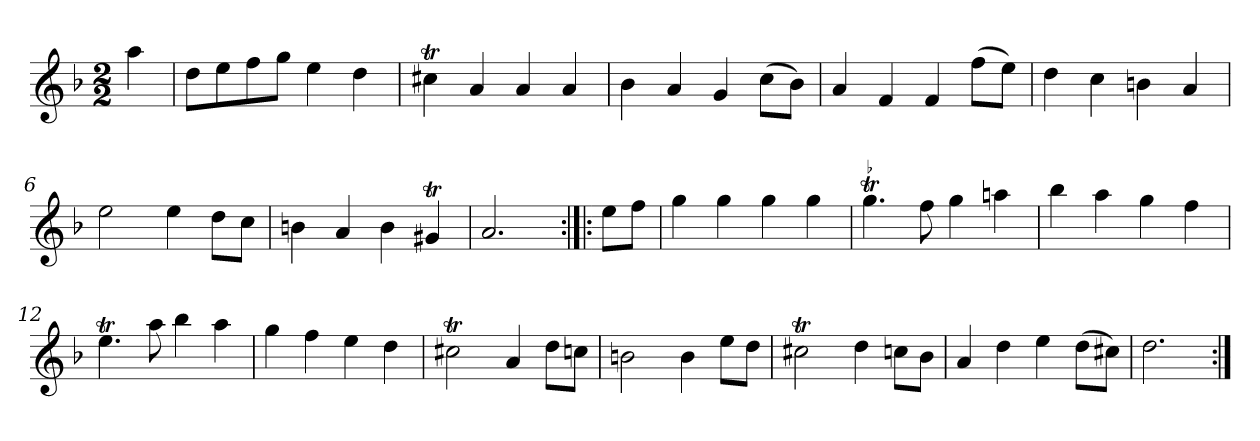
**kern
*part1
*staff1
*clefG2
*k[b-]
*d:
*M2/2
*MM152
=
4aa
=1
8dd\L
8ee\
8ff\
8gg\J
4ee
4dd
=2
4cc#Xt
4a
4a
4a
=3
4b-
4a
4g
(8cc\L
8b-\J)
=4
4a
4f
4f
(8ff\L
8ee\J)
=5
4dd
4cc
4bn
4a
=6
2ee
4ee
8dd\L
8cc\J
=7
4bn
4a
4b
4g#Xt
=8
2.a
=:|!|:
8ee\L
8ff\J
=9
4gg
4gg
4gg
4gg
=10
!LO:TR:acc=-
4.ggt
8ff
4gg
4aan
=11
4bb-
4aa
4gg
4ff
=12
4.eet
8aa
4bb-
4aa
=13
4gg
4ff
4ee
4dd
=14
2cc#Xt
4a
8dd\L
8ccn\J
=15
2bn
4b
8ee\L
8dd\J
=16
2cc#Xt
4dd
8ccn\L
8b-\J
=17
4a
4dd
4ee
(8dd\L
8cc#X\J)
=18
2.dd
=:|!
*-
